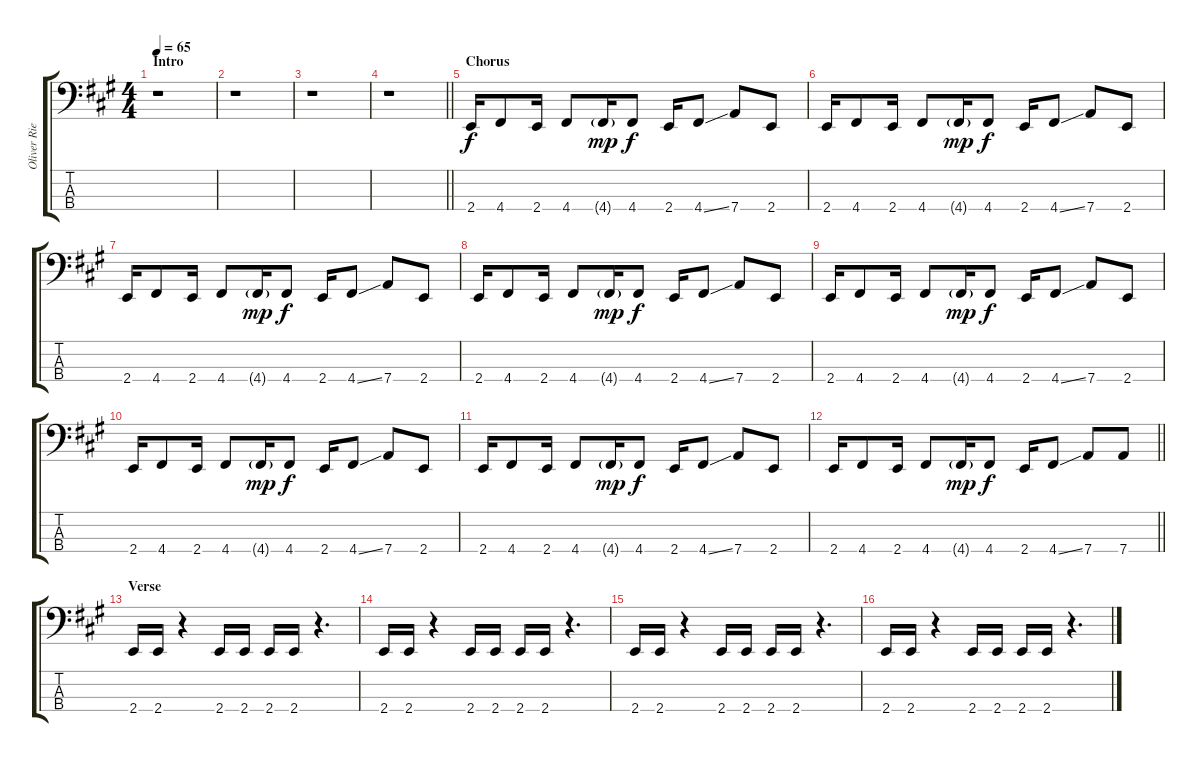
\track ("Oliver Riedel - Bass" "Oliver Rie") {instrument electricbassfinger}
\staff {score tabs}
\tuning (G2 D2 A1 D1) {hide}
\ts (4 4)
\section ("" "Intro")
\tempo 65
\clef f4
\ks a
r.1{dy f instrument electricbassfinger} |
r.1 |
r.1 |
\barLineRight lightlight
r.1 |
\section ("" "Chorus")
2.4.16 4.4.8 2.4.16 4.4.8 4.4{g}.16{dy mp} 4.4.8{dy f} 2.4.16 4.4{ss}.8 7.4.8 2.4.8 |
2.4.16 4.4.8 2.4.16 4.4.8 4.4{g}.16{dy mp} 4.4.8{dy f} 2.4.16 4.4{ss}.8 7.4.8 2.4.8 |
2.4.16 4.4.8 2.4.16 4.4.8 4.4{g}.16{dy mp} 4.4.8{dy f} 2.4.16 4.4{ss}.8 7.4.8 2.4.8 |
2.4.16 4.4.8 2.4.16 4.4.8 4.4{g}.16{dy mp} 4.4.8{dy f} 2.4.16 4.4{ss}.8 7.4.8 2.4.8 |
2.4.16 4.4.8 2.4.16 4.4.8 4.4{g}.16{dy mp} 4.4.8{dy f} 2.4.16 4.4{ss}.8 7.4.8 2.4.8 |
2.4.16 4.4.8 2.4.16 4.4.8 4.4{g}.16{dy mp} 4.4.8{dy f} 2.4.16 4.4{ss}.8 7.4.8 2.4.8 |
2.4.16 4.4.8 2.4.16 4.4.8 4.4{g}.16{dy mp} 4.4.8{dy f} 2.4.16 4.4{ss}.8 7.4.8 2.4.8 |
\barLineRight lightlight
2.4.16 4.4.8 2.4.16 4.4.8 4.4{g}.16{dy mp} 4.4.8{dy f} 2.4.16 4.4{ss}.8 7.4.8 7.4.8 |
\section ("" "Verse")
2.4.16 2.4.16 r.4 2.4.16 2.4.16 2.4.16 2.4.16 r.4{d} |
2.4.16 2.4.16 r.4 2.4.16 2.4.16 2.4.16 2.4.16 r.4{d} |
2.4.16 2.4.16 r.4 2.4.16 2.4.16 2.4.16 2.4.16 r.4{d} |
2.4.16 2.4.16 r.4 2.4.16 2.4.16 2.4.16 2.4.16 r.4{d}
